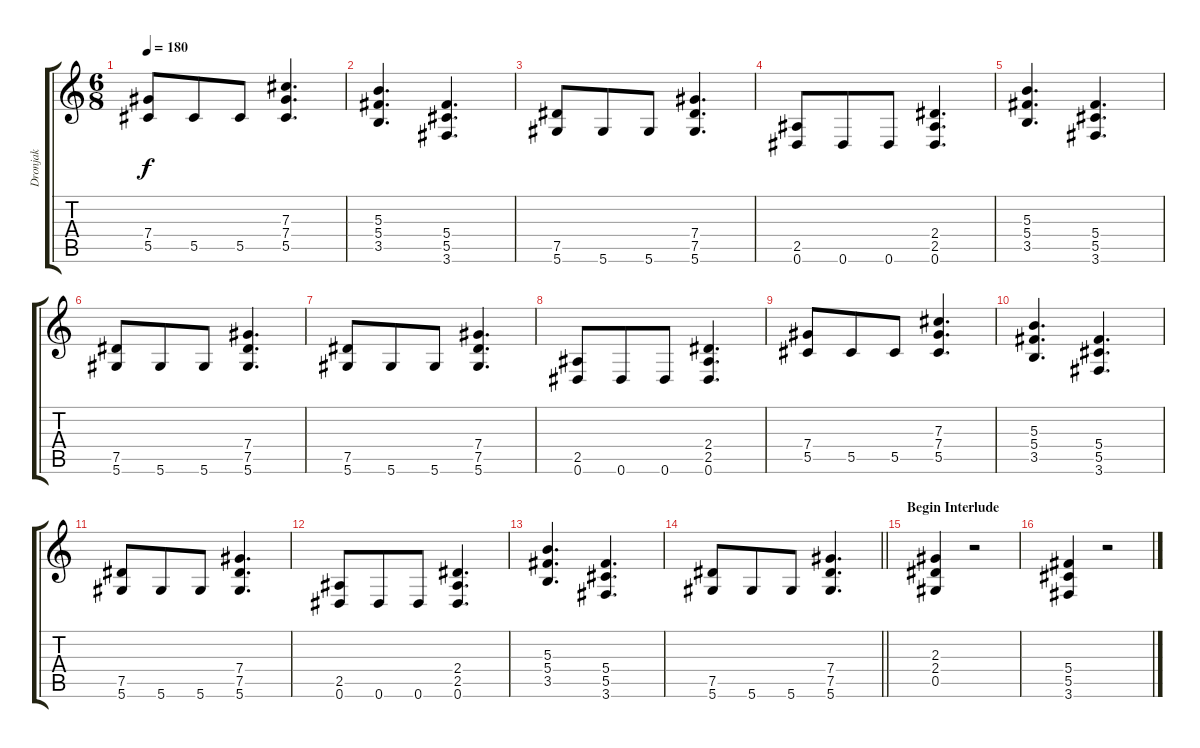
\track ("Dronjak" "Dronjak") {instrument overdrivenguitar}
\staff {score tabs}
\tuning (Eb4 Bb3 Gb3 Db3 Ab2 Eb2) {hide}
\ts (6 8)
\tempo 180
\clef g2
\ks c
(7.4 5.5).8{dy f} 5.5.8 5.5.8 (7.3 7.4 5.5).4{d} |
(5.3 5.4 3.5).4{d} (5.4 5.5 3.6).4{d} |
(7.5 5.6).8 5.6.8 5.6.8 (7.4 7.5 5.6).4{d} |
(2.5 0.6).8 0.6.8 0.6.8 (2.4 2.5 0.6).4{d} |
(5.3 5.4 3.5).4{d} (5.4 5.5 3.6).4{d} |
(7.5 5.6).8 5.6.8 5.6.8 (7.4 7.5 5.6).4{d} |
(7.5 5.6).8 5.6.8 5.6.8 (7.4 7.5 5.6).4{d} |
(2.5 0.6).8 0.6.8 0.6.8 (2.4 2.5 0.6).4{d} |
(7.4 5.5).8 5.5.8 5.5.8 (7.3 7.4 5.5).4{d} |
(5.3 5.4 3.5).4{d} (5.4 5.5 3.6).4{d} |
(7.5 5.6).8 5.6.8 5.6.8 (7.4 7.5 5.6).4{d} |
(2.5 0.6).8 0.6.8 0.6.8 (2.4 2.5 0.6).4{d} |
(5.3 5.4 3.5).4{d} (5.4 5.5 3.6).4{d} |
\barLineRight lightlight
(7.5 5.6).8 5.6.8 5.6.8 (7.4 7.5 5.6).4{d} |
\section ("" "Begin Interlude")
(2.3 2.4 0.5).4 r.2 |
(5.4 5.5 3.6).4 r.2
